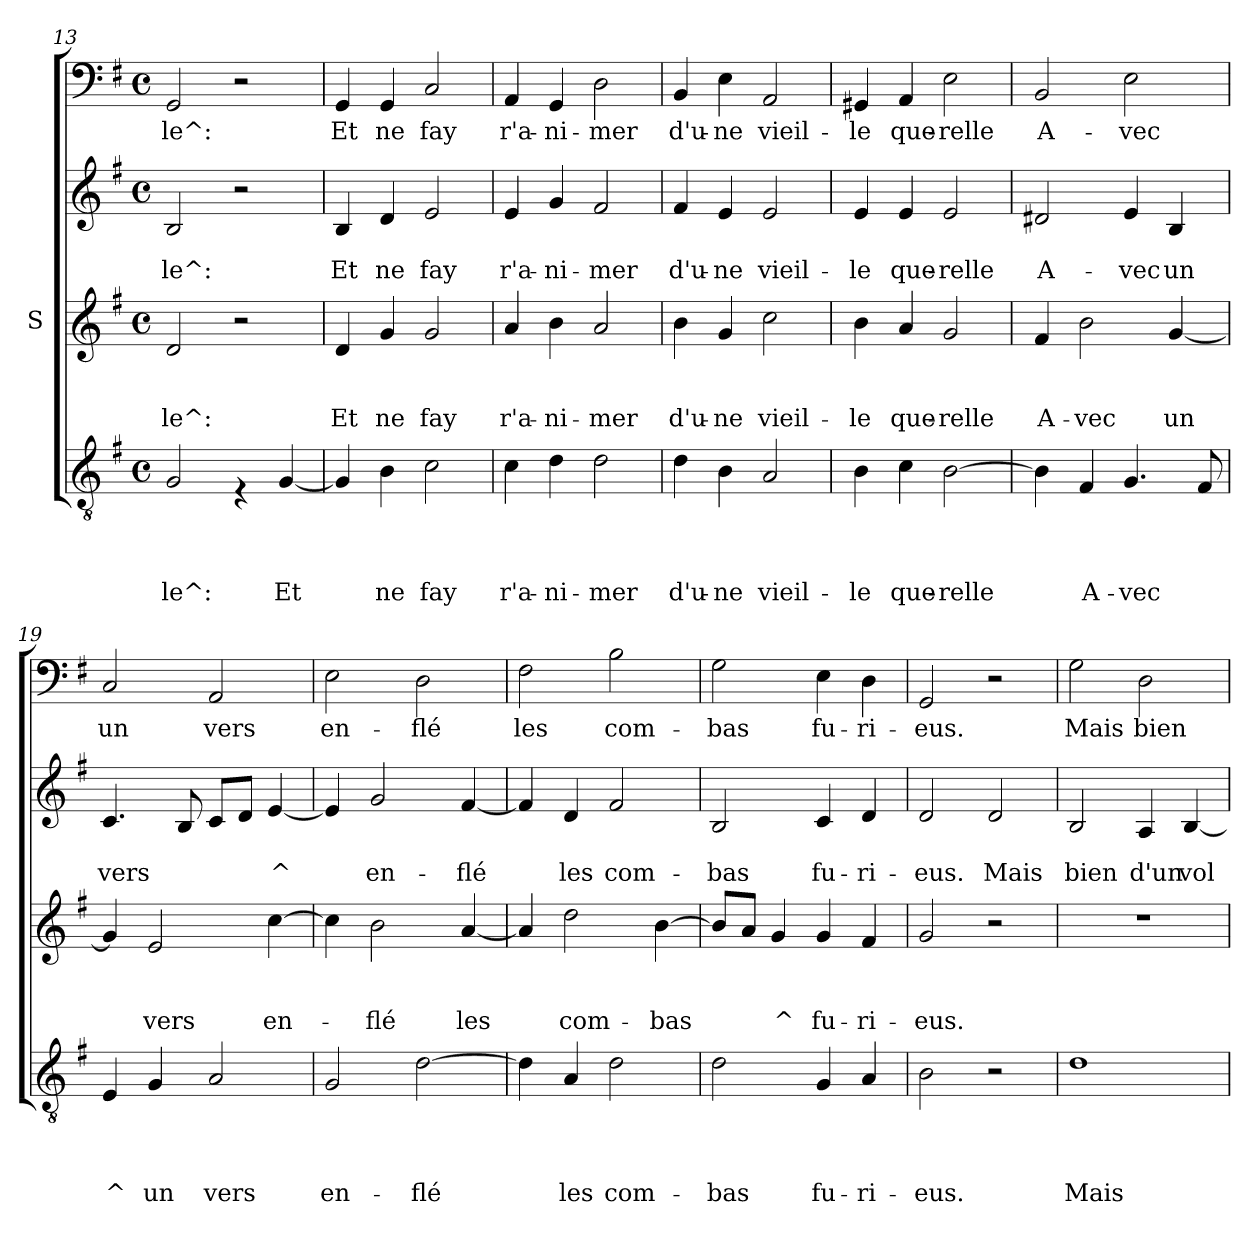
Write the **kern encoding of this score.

**kern	**text	**text	**text	**text	**kern	**text	**text	**text	**kern	**text	**text	**kern	**text
*part4	*part4	*part4	*part4	*part4	*part3	*part3	*part3	*part3	*part2	*part2	*part2	*part1	*part1
*staff4	*staff4	*staff4	*staff4	*staff4	*staff3	*staff3	*staff3	*staff3	*staff2	*staff2	*staff2	*staff1	*staff1
*	*	*	*	*	*I"S	*	*	*	*	*	*	*	*
*clefGv2	*	*	*	*	*clefG2	*	*	*	*clefG2	*	*	*clefF4	*
*k[f#]	*	*	*	*	*k[f#]	*	*	*	*k[f#]	*	*	*k[f#]	*
*G:	*	*	*	*	*G:	*	*	*	*G:	*	*	*G:	*
*M4/4	*	*	*	*	*M4/4	*	*	*	*M4/4	*	*	*M4/4	*
*met(c)	*	*	*	*	*met(c)	*	*	*	*met(c)	*	*	*met(c)	*
=13	=13	=13	=13	=13	=13	=13	=13	=13	=13	=13	=13	=13	=13
!	!	!	!	!LO:LY:b	!	!	!	!LO:LY:b	!	!	!LO:LY:b	!	!LO:LY:b
2G/	.	.	.	-le^:	2d/	.	.	-le^:	2B/	.	-le^:	2GG/	-le^:
4rE	.	.	.	.	2r	.	.	.	2r	.	.	2r	.
!	!	!	!	!LO:LY:b	!	!	!	!	!	!	!	!	!
[<4G/	.	.	.	Et	.	.	.	.	.	.	.	.	.
=14	=14	=14	=14	=14	=14	=14	=14	=14	=14	=14	=14	=14	=14
!	!	!	!	!	!	!	!	!LO:LY:b	!	!	!LO:LY:b	!	!LO:LY:b
4G/]	.	.	.	.	4d/	.	.	Et	4B/	.	Et	4GG/	Et
!	!	!	!	!LO:LY:b	!	!	!	!LO:LY:b	!	!	!LO:LY:b	!	!LO:LY:b
4B\	.	.	.	ne	4g/	.	.	ne	4d/	.	ne	4GG/	ne
!	!	!	!	!LO:LY:b	!	!	!	!LO:LY:b	!	!	!LO:LY:b	!	!LO:LY:b
2c\	.	.	.	fay	2g/	.	.	fay	2e/	.	fay	2C/	fay
=15	=15	=15	=15	=15	=15	=15	=15	=15	=15	=15	=15	=15	=15
!	!	!	!	!LO:LY:b	!	!	!	!LO:LY:b	!	!	!LO:LY:b	!	!LO:LY:b
4c\	.	.	.	r'a-	4a/	.	.	r'a-	4e/	.	r'a-	4AA/	r'a-
!	!	!	!	!LO:LY:b	!	!	!	!LO:LY:b	!	!	!LO:LY:b	!	!LO:LY:b
4d\	.	.	.	-ni-	4b\	.	.	-ni-	4g/	.	-ni-	4GG/	-ni-
!	!	!	!	!LO:LY:b	!	!	!	!LO:LY:b	!	!	!LO:LY:b	!	!LO:LY:b
2d\	.	.	.	-mer	2a/	.	.	-mer	2f#/	.	-mer	2D\	-mer
=16	=16	=16	=16	=16	=16	=16	=16	=16	=16	=16	=16	=16	=16
!	!	!	!	!LO:LY:b	!	!	!	!LO:LY:b	!	!	!LO:LY:b	!	!LO:LY:b
4d\	.	.	.	d'u-	4b\	.	.	d'u-	4f#/	.	d'u-	4BB/	d'u-
!	!	!	!	!LO:LY:b	!	!	!	!LO:LY:b	!	!	!LO:LY:b	!	!LO:LY:b
4B\	.	.	.	-ne	4g/	.	.	-ne	4e/	.	-ne	4E\	-ne
!	!	!	!	!LO:LY:b	!	!	!	!LO:LY:b	!	!	!LO:LY:b	!	!LO:LY:b
2A/	.	.	.	vieil-	2cc\	.	.	vieil-	2e/	.	vieil-	2AA/	vieil-
!!LO:LB:g=z
=17	=17	=17	=17	=17	=17	=17	=17	=17	=17	=17	=17	=17	=17
!	!	!	!	!LO:LY:b	!	!	!	!LO:LY:b	!	!	!LO:LY:b	!	!LO:LY:b
4B\	.	.	.	-le	4b\	.	.	-le	4e/	.	-le	4GG#X/	-le
!	!	!	!	!LO:LY:b	!	!	!	!LO:LY:b	!	!	!LO:LY:b	!	!LO:LY:b
4c\	.	.	.	que-	4a/	.	.	que-	4e/	.	que-	4AA/	que-
!	!	!	!	!LO:LY:b	!	!	!	!LO:LY:b	!	!	!LO:LY:b	!	!LO:LY:b
[>2B\	.	.	.	-relle	2g/	.	.	-relle	2e/	.	-relle	2E\	-relle
=18	=18	=18	=18	=18	=18	=18	=18	=18	=18	=18	=18	=18	=18
!	!	!	!	!	!	!	!	!LO:LY:b	!	!	!LO:LY:b	!	!LO:LY:b
4B\]	.	.	.	.	4f#/	.	.	A-	2d#X/	.	A-	2BB/	A-
!	!	!	!	!LO:LY:b	!	!	!	!LO:LY:b	!	!	!	!	!
4F#/	.	.	.	A-	2b\	.	.	-vec	.	.	.	.	.
!	!	!	!	!LO:LY:b	!	!	!	!	!	!	!LO:LY:b	!	!LO:LY:b
4.G/	.	.	.	-vec	.	.	.	.	4e/	.	-vec	2E\	-vec
!	!	!	!	!	!	!	!	!LO:LY:b	!	!	!LO:LY:b	!	!
.	.	.	.	.	[<4g/	.	.	un	4B/	.	un	.	.
8F#/	.	.	.	.	.	.	.	.	.	.	.	.	.
=19	=19	=19	=19	=19	=19	=19	=19	=19	=19	=19	=19	=19	=19
!	!	!	!	!LO:LY:b	!	!	!	!	!	!	!LO:LY:b	!	!LO:LY:b
4E/	.	.	.	^	4g/]	.	.	.	4.c/	.	vers	2C/	un
!	!	!	!	!LO:LY:b	!	!	!	!LO:LY:b	!	!	!	!	!
4G/	.	.	.	un	2e/	.	.	vers	.	.	.	.	.
.	.	.	.	.	.	.	.	.	8B/	.	.	.	.
!	!	!	!	!LO:LY:b	!	!	!	!	!	!	!	!	!LO:LY:b
2A/	.	.	.	vers	.	.	.	.	8c/L	.	.	2AA/	vers
.	.	.	.	.	.	.	.	.	8d/J	.	.	.	.
!	!	!	!	!	!	!	!	!LO:LY:b	!	!	!LO:LY:b	!	!
.	.	.	.	.	[>4cc\	.	.	en-	[<4e/	.	^	.	.
=20	=20	=20	=20	=20	=20	=20	=20	=20	=20	=20	=20	=20	=20
!	!	!	!	!LO:LY:b	!	!	!	!	!	!	!	!	!LO:LY:b
2G/	.	.	.	en-	4cc\]	.	.	.	4e/]	.	.	2E\	en-
!	!	!	!	!	!	!	!	!LO:LY:b	!	!	!LO:LY:b	!	!
.	.	.	.	.	2b\	.	.	-flé	2g/	.	en-	.	.
!	!	!	!	!LO:LY:b	!	!	!	!	!	!	!	!	!LO:LY:b
[>2d\	.	.	.	-flé	.	.	.	.	.	.	.	2D\	-flé
!	!	!	!	!	!	!	!	!LO:LY:b	!	!	!LO:LY:b	!	!
.	.	.	.	.	[<4a/	.	.	les	[<4f#/	.	-flé	.	.
=21	=21	=21	=21	=21	=21	=21	=21	=21	=21	=21	=21	=21	=21
!	!	!	!	!	!	!	!	!	!	!	!	!	!LO:LY:b
4d\]	.	.	.	.	4a/]	.	.	.	4f#/]	.	.	2F#\	les
!	!	!	!	!LO:LY:b	!	!	!	!LO:LY:b	!	!	!LO:LY:b	!	!
4A/	.	.	.	les	2dd\	.	.	com-	4d/	.	les	.	.
!	!	!	!	!LO:LY:b	!	!	!	!	!	!	!LO:LY:b	!	!LO:LY:b
2d\	.	.	.	com-	.	.	.	.	2f#/	.	com-	2B\	com-
!	!	!	!	!	!	!	!	!LO:LY:b	!	!	!	!	!
.	.	.	.	.	[>4b\	.	.	-bas	.	.	.	.	.
!!LO:PB:g=z
=22	=22	=22	=22	=22	=22	=22	=22	=22	=22	=22	=22	=22	=22
!	!	!	!	!LO:LY:b	!	!	!	!	!	!	!LO:LY:b	!	!LO:LY:b
2d\	.	.	.	-bas	8b/L]	.	.	.	2B/	.	-bas	2G\	-bas
.	.	.	.	.	8a/J	.	.	.	.	.	.	.	.
!	!	!	!	!	!	!	!	!LO:LY:b	!	!	!	!	!
.	.	.	.	.	4g/	.	.	^	.	.	.	.	.
!	!	!	!	!LO:LY:b	!	!	!	!LO:LY:b	!	!	!LO:LY:b	!	!LO:LY:b
4G/	.	.	.	fu-	4g/	.	.	fu-	4c/	.	fu-	4E\	fu-
!	!	!	!	!LO:LY:b	!	!	!	!LO:LY:b	!	!	!LO:LY:b	!	!LO:LY:b
4A/	.	.	.	-ri-	4f#/	.	.	-ri-	4d/	.	-ri-	4D\	-ri-
=23	=23	=23	=23	=23	=23	=23	=23	=23	=23	=23	=23	=23	=23
!	!	!	!	!LO:LY:b	!	!	!	!LO:LY:b	!	!	!LO:LY:b	!	!LO:LY:b
2B\	.	.	.	-eus.	2g/	.	.	-eus.	2d/	.	-eus.	2GG/	-eus.
!	!	!	!	!	!	!	!	!	!	!	!LO:LY:b	!	!
2r	.	.	.	.	2r	.	.	.	2d/	.	Mais	2r	.
=24	=24	=24	=24	=24	=24	=24	=24	=24	=24	=24	=24	=24	=24
!	!	!	!	!LO:LY:b	!	!	!	!	!	!	!LO:LY:b	!	!LO:LY:b
1d	.	.	.	Mais	1r	.	.	.	2B/	.	bien	2G\	Mais
!	!	!	!	!	!	!	!	!	!	!	!LO:LY:b	!	!LO:LY:b
.	.	.	.	.	.	.	.	.	4A/	.	d'un	2D\	bien
!	!	!	!	!	!	!	!	!	!	!	!LO:LY:b	!	!
.	.	.	.	.	.	.	.	.	[<4B/	.	vol	.	.
=	=	=	=	=	=	=	=	=	=	=	=	=	=
*-	*-	*-	*-	*-	*-	*-	*-	*-	*-	*-	*-	*-	*-
